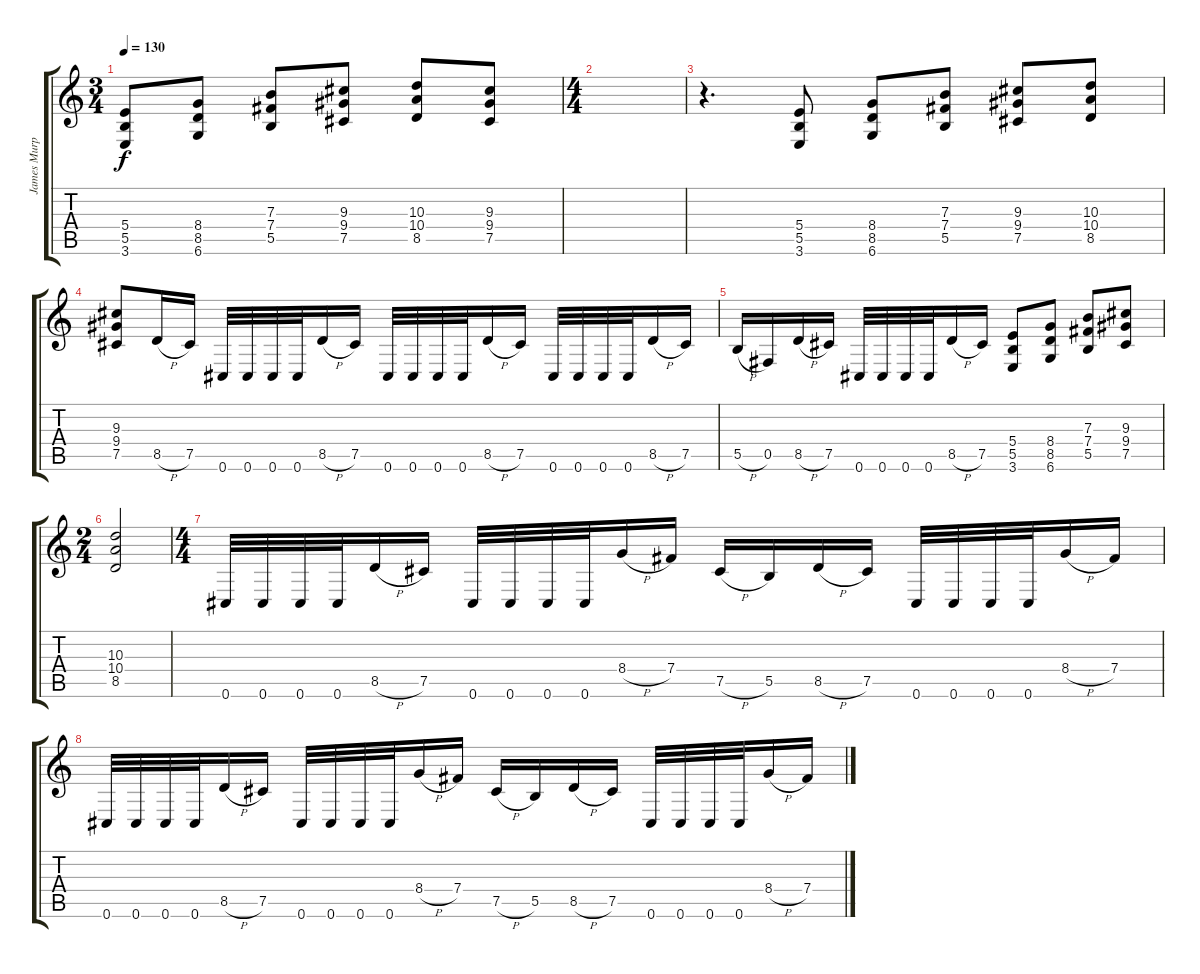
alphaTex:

\track ("James Murphy" "James Murp") {instrument distortionguitar}
\staff {score tabs}
\tuning (Db4 Ab3 E3 B2 Gb2 Db2) {hide}
\ts (3 4)
\tempo 130
\clef g2
\ks c
(5.4 5.5 3.6).8{dy f instrument distortionguitar} (8.4 8.5 6.6).8 (7.3 7.4 5.5).8 (9.3 9.4 7.5).8 (10.3 10.4 8.5).8 (9.3 9.4 7.5).8 |
\ts (4 4)
|
r.4{d} (5.4 5.5 3.6).8 (8.4 8.5 6.6).8 (7.3 7.4 5.5).8 (9.3 9.4 7.5).8 (10.3 10.4 8.5).8 |
(9.3 9.4 7.5).8 8.5{h}.16 7.5.16 0.6.32 0.6.32 0.6.32 0.6.32 8.5{h}.16 7.5.16 0.6.32 0.6.32 0.6.32 0.6.32 8.5{h}.16 7.5.16 0.6.32 0.6.32 0.6.32 0.6.32 8.5{h}.16 7.5.16 |
5.5{h}.16 0.5.16 8.5{h}.16 7.5.16 0.6.32 0.6.32 0.6.32 0.6.32 8.5{h}.16 7.5.16 (5.4 5.5 3.6).8 (8.4 8.5 6.6).8 (7.3 7.4 5.5).8 (9.3 9.4 7.5).8 |
\ts (2 4)
(10.3 10.4 8.5).2 |
\ts (4 4)
0.6.32 0.6.32 0.6.32 0.6.32 8.5{h}.16 7.5.16 0.6.32 0.6.32 0.6.32 0.6.32 8.4{h}.16 7.4.16 7.5{h}.16 5.5.16 8.5{h}.16 7.5.16 0.6.32 0.6.32 0.6.32 0.6.32 8.4{h}.16 7.4.16 |
0.6.32 0.6.32 0.6.32 0.6.32 8.5{h}.16 7.5.16 0.6.32 0.6.32 0.6.32 0.6.32 8.4{h}.16 7.4.16 7.5{h}.16 5.5.16 8.5{h}.16 7.5.16 0.6.32 0.6.32 0.6.32 0.6.32 8.4{h}.16 7.4.16
